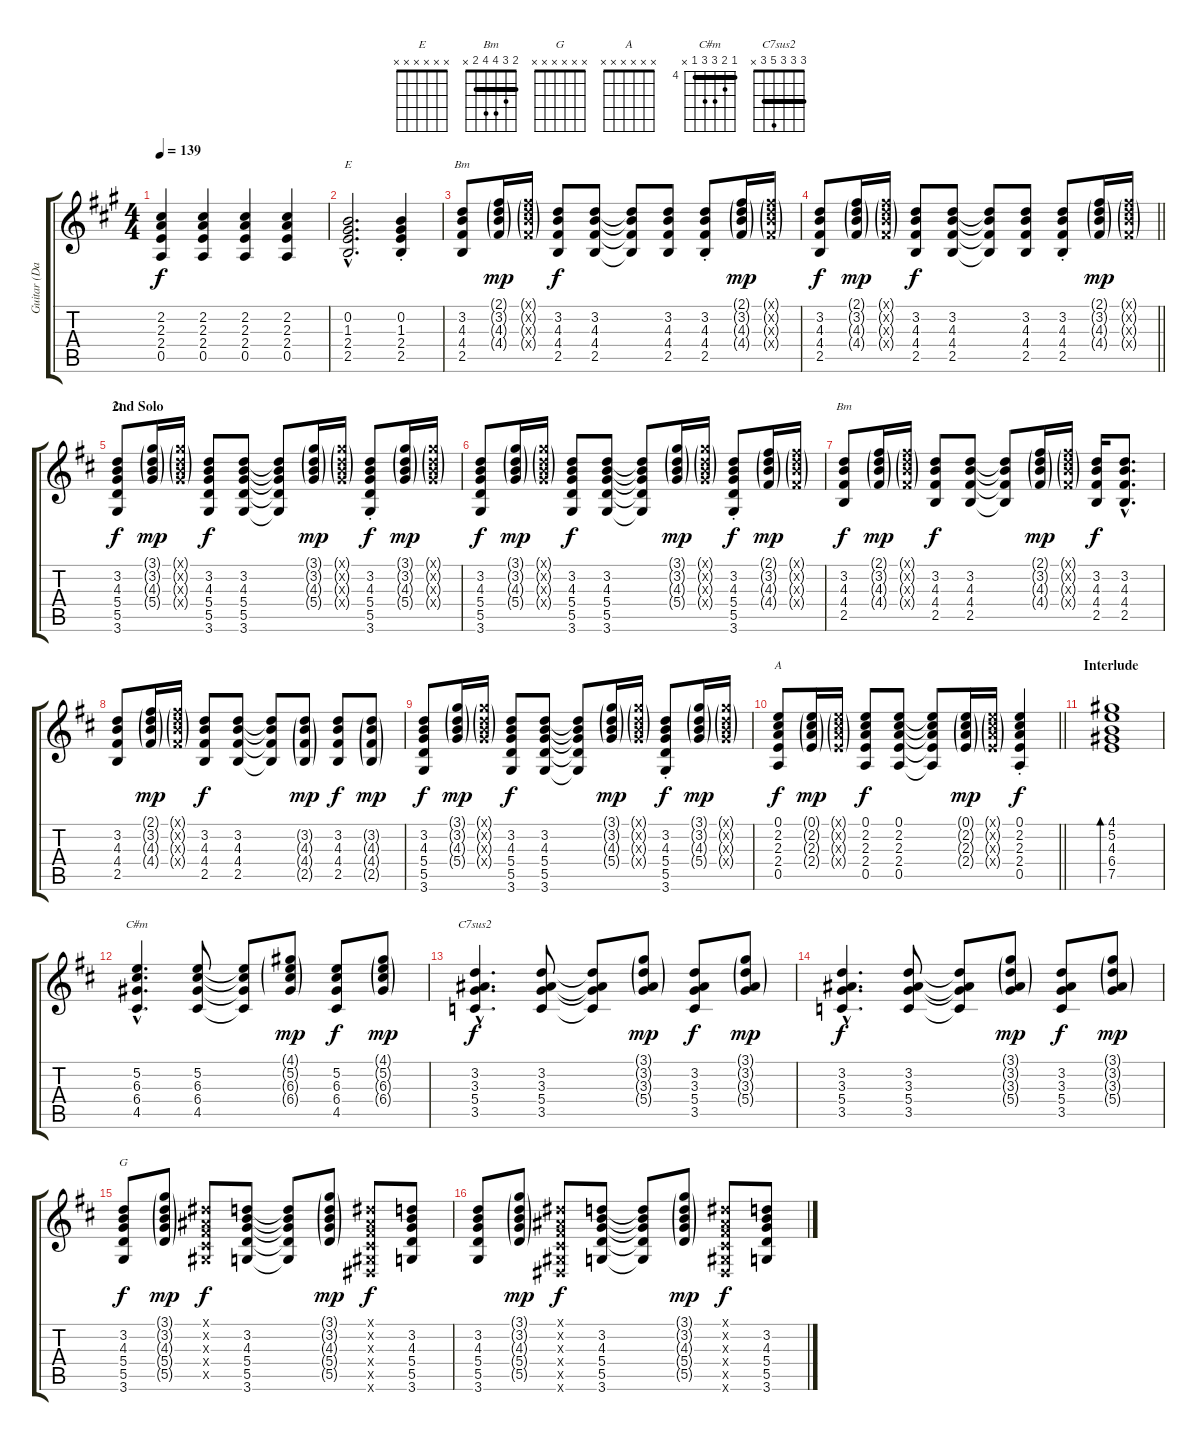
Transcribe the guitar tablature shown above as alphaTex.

\track ("Guitar (David)" "Guitar (Da") {instrument electricguitarclean}
\staff {score tabs}
\tuning (E4 B3 G3 D3 A2 E2) {hide}
\chord ("E" x x x x x x)
\chord ("Bm" x x x x x x)
\chord ("G" 3 3 4 5 5 3) {barre 3}
\chord ("Bm" 2 3 4 4 2 x) {barre 2}
\chord ("A" x x x x x x)
\chord ("C#m" 4 5 6 6 4 x) {firstfret 4 barre 4}
\chord ("C7sus2" 3 3 3 5 3 x) {barre 3}
\chord ("G" x x x x x x)
\ts (4 4)
\tempo 139
\clef g2
\ks a
(2.2 2.3 2.4 0.5).4{dy f} (2.2 2.3 2.4 0.5).4 (2.2 2.3 2.4 0.5).4 (2.2 2.3 2.4 0.5).4 |
(0.2{hac} 1.3{hac} 2.4{hac} 2.5{hac}).2{d ch "E"} (0.2{st} 1.3{st} 2.4{st} 2.5{st}).4 |
(3.2 4.3 4.4 2.5).8{ch "Bm"} (2.1{g} 3.2{g} 4.3{g} 4.4{g}).16{dy mp} (2.1{g x} 3.2{g x} 4.3{g x} 4.4{g x}).16 (3.2 4.3 4.4 2.5).8{dy f} (3.2 4.3 4.4 2.5).8 (3.2{t} 4.3{t} 4.4{t} 2.5{t}).8 (3.2 4.3 4.4 2.5).8 (3.2{st} 4.3{st} 4.4{st} 2.5{st}).8 (2.1{g} 3.2{g} 4.3{g} 4.4{g}).16{dy mp} (2.1{g x} 3.2{g x} 4.3{g x} 4.4{g x}).16 |
\barLineRight lightlight
(3.2 4.3 4.4 2.5).8{dy f} (2.1{g} 3.2{g} 4.3{g} 4.4{g}).16{dy mp} (2.1{g x} 3.2{g x} 4.3{g x} 4.4{g x}).16 (3.2 4.3 4.4 2.5).8{dy f} (3.2 4.3 4.4 2.5).8 (3.2{t} 4.3{t} 4.4{t} 2.5{t}).8 (3.2 4.3 4.4 2.5).8 (3.2{st} 4.3{st} 4.4{st} 2.5{st}).8 (2.1{g} 3.2{g} 4.3{g} 4.4{g}).16{dy mp} (2.1{g x} 3.2{g x} 4.3{g x} 4.4{g x}).16 |
\section ("" "2nd Solo")
\ks d
(3.2 4.3 5.4 5.5 3.6).8{ch "G" dy f} (3.1{g} 3.2{g} 4.3{g} 5.4{g}).16{dy mp} (3.1{g x} 3.2{g x} 4.3{g x} 5.4{g x}).16 (3.2 4.3 5.4 5.5 3.6).8{dy f} (3.2 4.3 5.4 5.5 3.6).8 (3.2{t} 4.3{t} 5.4{t} 5.5{t} 3.6{t}).8 (3.1{g} 3.2{g} 4.3{g} 5.4{g}).16{dy mp} (3.1{g x} 3.2{g x} 4.3{g x} 5.4{g x}).16 (3.2{st} 4.3{st} 5.4{st} 5.5{st} 3.6{st}).8{dy f} (3.1{g} 3.2{g} 4.3{g} 5.4{g}).16{dy mp} (3.1{g x} 3.2{g x} 4.3{g x} 5.4{g x}).16 |
(3.2 4.3 5.4 5.5 3.6).8{dy f} (3.1{g} 3.2{g} 4.3{g} 5.4{g}).16{dy mp} (3.1{g x} 3.2{g x} 4.3{g x} 5.4{g x}).16 (3.2 4.3 5.4 5.5 3.6).8{dy f} (3.2 4.3 5.4 5.5 3.6).8 (3.2{t} 4.3{t} 5.4{t} 5.5{t} 3.6{t}).8 (3.1{g} 3.2{g} 4.3{g} 5.4{g}).16{dy mp} (3.1{g x} 3.2{g x} 4.3{g x} 5.4{g x}).16 (3.2{st} 4.3{st} 5.4{st} 5.5{st} 3.6{st}).8{dy f} (2.1{g} 3.2{g} 4.3{g} 4.4{g}).16{dy mp} (2.1{g x} 3.2{g x} 4.3{g x} 4.4{g x}).16 |
(3.2 4.3 4.4 2.5).8{ch "Bm" dy f} (2.1{g} 3.2{g} 4.3{g} 4.4{g}).16{dy mp} (2.1{g x} 3.2{g x} 4.3{g x} 4.4{g x}).16 (3.2 4.3 4.4 2.5).8{dy f} (3.2 4.3 4.4 2.5).8 (3.2{t} 4.3{t} 4.4{t} 2.5{t}).8 (2.1{g} 3.2{g} 4.3{g} 4.4{g}).16{dy mp} (2.1{g x} 3.2{g x} 4.3{g x} 4.4{g x}).16 (3.2 4.3 4.4 2.5).16{dy f} (3.2{hac} 4.3{hac} 4.4{hac} 2.5{hac}).8{d} |
(3.2 4.3 4.4 2.5).8 (2.1{g} 3.2{g} 4.3{g} 4.4{g}).16{dy mp} (2.1{g x} 3.2{g x} 4.3{g x} 4.4{g x}).16 (3.2 4.3 4.4 2.5).8{dy f} (3.2 4.3 4.4 2.5).8 (3.2{t} 4.3{t} 4.4{t} 2.5{t}).8 (3.2{g} 4.3{g} 4.4{g} 2.5{g}).8{dy mp} (3.2 4.3 4.4 2.5).8{dy f} (3.2{g} 4.3{g} 4.4{g} 2.5{g}).8{dy mp} |
(3.2 4.3 5.4 5.5 3.6).8{dy f} (3.1{g} 3.2{g} 4.3{g} 5.4{g}).16{dy mp} (3.1{g x} 3.2{g x} 4.3{g x} 5.4{g x}).16 (3.2 4.3 5.4 5.5 3.6).8{dy f} (3.2 4.3 5.4 5.5 3.6).8 (3.2{t} 4.3{t} 5.4{t} 5.5{t} 3.6{t}).8 (3.1{g} 3.2{g} 4.3{g} 5.4{g}).16{dy mp} (3.1{g x} 3.2{g x} 4.3{g x} 5.4{g x}).16 (3.2{st} 4.3{st} 5.4{st} 5.5{st} 3.6{st}).8{dy f} (3.1{g} 3.2{g} 4.3{g} 5.4{g}).16{dy mp} (3.1{g x} 3.2{g x} 4.3{g x} 5.4{g x}).16 |
\barLineRight lightlight
(0.1 2.2 2.3 2.4 0.5).8{ch "A" dy f} (0.1{g} 2.2{g} 2.3{g} 2.4{g}).16{dy mp} (0.1{g x} 2.2{g x} 2.3{g x} 2.4{g x}).16 (0.1 2.2 2.3 2.4 0.5).8{dy f} (0.1 2.2 2.3 2.4 0.5).8 (0.1{t} 2.2{t} 2.3{t} 2.4{t} 0.5{t}).8 (0.1{g} 2.2{g} 2.3{g} 2.4{g}).16{dy mp} (0.1{g x} 2.2{g x} 2.3{g x} 2.4{g x}).16 (0.1{st} 2.2{st} 2.3{st} 2.4{st} 0.5{st}).4{dy f} |
\section ("" "Interlude")
(4.1 5.2 4.3 6.4 7.5).1{bd 60} |
(5.2{hac} 6.3{hac} 6.4{hac} 4.5{hac}).4{d ch "C#m"} (5.2 6.3 6.4 4.5).8 (5.2{t} 6.3{t} 6.4{t} 4.5{t}).8 (4.1{g} 5.2{g} 6.3{g} 6.4{g}).8{dy mp} (5.2 6.3 6.4 4.5).8{dy f} (4.1{g} 5.2{g} 6.3{g} 6.4{g}).8{dy mp} |
(3.2{hac} 3.3{hac} 5.4{hac} 3.5{hac}).4{d ch "C7sus2" dy f} (3.2 3.3 5.4 3.5).8 (3.2{t} 3.3{t} 5.4{t} 3.5{t}).8 (3.1{g} 3.2{g} 3.3{g} 5.4{g}).8{dy mp} (3.2 3.3 5.4 3.5).8{dy f} (3.1{g} 3.2{g} 3.3{g} 5.4{g}).8{dy mp} |
(3.2{hac} 3.3{hac} 5.4{hac} 3.5{hac}).4{d dy f} (3.2 3.3 5.4 3.5).8 (3.2{t} 3.3{t} 5.4{t} 3.5{t}).8 (3.1{g} 3.2{g} 3.3{g} 5.4{g}).8{dy mp} (3.2 3.3 5.4 3.5).8{dy f} (3.1{g} 3.2{g} 3.3{g} 5.4{g}).8{dy mp} |
(3.2 4.3 5.4 5.5 3.6).8{ch "G" dy f} (3.1{g} 3.2{g} 4.3{g} 5.4{g} 5.5{g}).8{dy mp} (-1.1{x} -1.2{x} -1.3{x} -1.4{x} -1.5{x}).8{dy f} (3.2 4.3 5.4 5.5 3.6).8 (3.2{t} 4.3{t} 5.4{t} 5.5{t} 3.6{t}).8 (3.1{g} 3.2{g} 4.3{g} 5.4{g} 5.5{g}).8{dy mp} (-1.1{x} -1.2{x} -1.3{x} -1.4{x} -1.5{x} -1.6{x}).8{dy f} (3.2 4.3 5.4 5.5 3.6).8 |
(3.2 4.3 5.4 5.5 3.6).8 (3.1{g} 3.2{g} 4.3{g} 5.4{g} 5.5{g}).8{dy mp} (-1.1{x} -1.2{x} -1.3{x} -1.4{x} -1.5{x} -1.6{x}).8{dy f} (3.2 4.3 5.4 5.5 3.6).8 (3.2{t} 4.3{t} 5.4{t} 5.5{t} 3.6{t}).8 (3.1{g} 3.2{g} 4.3{g} 5.4{g} 5.5{g}).8{dy mp} (-1.1{x} -1.2{x} -1.3{x} -1.4{x} -1.5{x} -1.6{x}).8{dy f} (3.2 4.3 5.4 5.5 3.6).8
